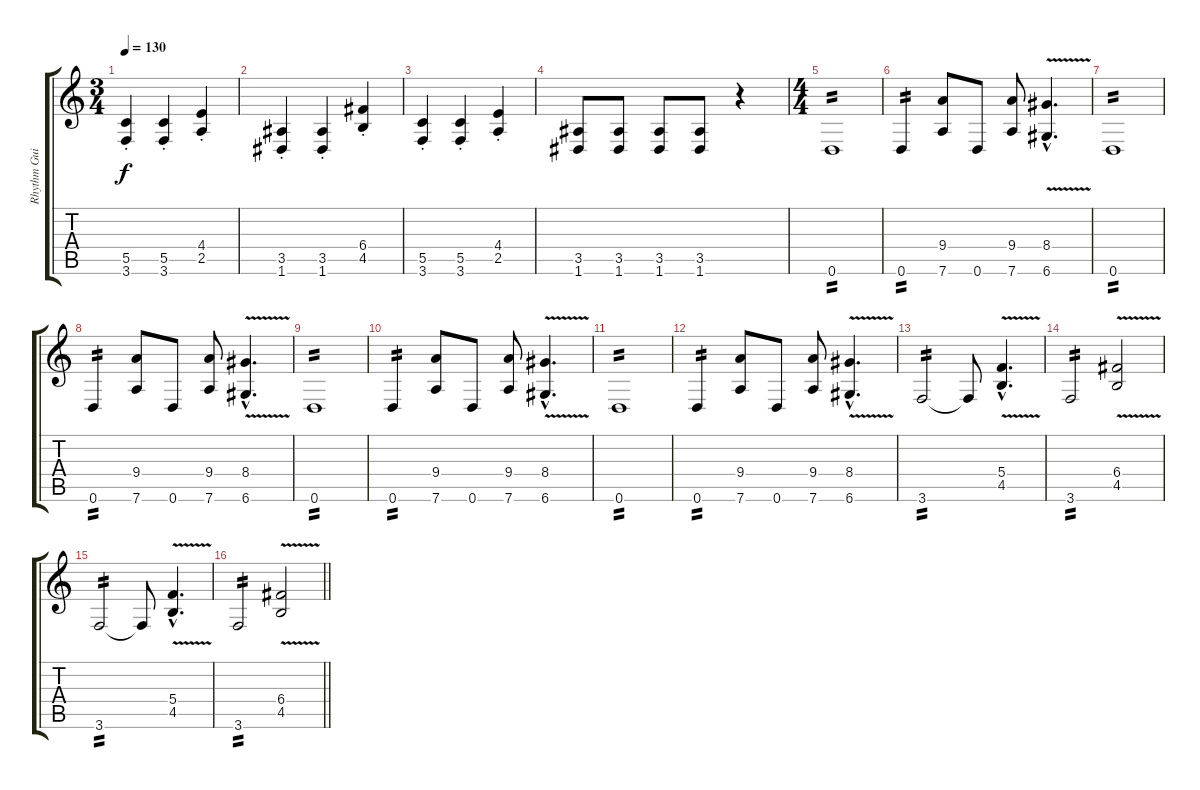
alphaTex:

\track ("Rhythm Guitar - Right" "Rhythm Gui") {instrument overdrivenguitar}
\staff {score tabs}
\tuning (D4 A3 F3 C3 G2 D2) {hide}
\ts (3 4)
\tempo 130
\clef g2
\ks c
(5.5{st} 3.6{st}).4{dy f volume 13} (5.5{st} 3.6{st}).4 (4.4{st} 2.5{st}).4 |
(3.5{st} 1.6{st}).4 (3.5{st} 1.6{st}).4 (6.4{st} 4.5{st}).4 |
(5.5{st} 3.6{st}).4 (5.5{st} 3.6{st}).4 (4.4{st} 2.5{st}).4 |
(3.5 1.6).8 (3.5 1.6).8 (3.5 1.6).8 (3.5 1.6).8 r.4 |
\ts (4 4)
0.6.1{tp 2} |
0.6.4{tp 2} (9.4 7.6).8 0.6.8 (9.4 7.6).8 (8.4{hac} 6.6{v hac}).4{d} |
0.6.1{tp 2} |
0.6.4{tp 2} (9.4 7.6).8 0.6.8 (9.4 7.6).8 (8.4{hac} 6.6{v hac}).4{d} |
0.6.1{tp 2} |
0.6.4{tp 2} (9.4 7.6).8 0.6.8 (9.4 7.6).8 (8.4{hac} 6.6{v hac}).4{d} |
0.6.1{tp 2} |
0.6.4{tp 2} (9.4 7.6).8 0.6.8 (9.4 7.6).8 (8.4{hac} 6.6{v hac}).4{d} |
3.6.2{tp 2} 3.6{t}.8 (5.4{hac} 4.5{v hac}).4{d} |
3.6.2{tp 2} (6.4 4.5{v}).2 |
3.6.2{tp 2} 3.6{t}.8 (5.4{hac} 4.5{v hac}).4{d} |
\barLineRight lightlight
3.6.2{tp 2} (6.4 4.5{v}).2
